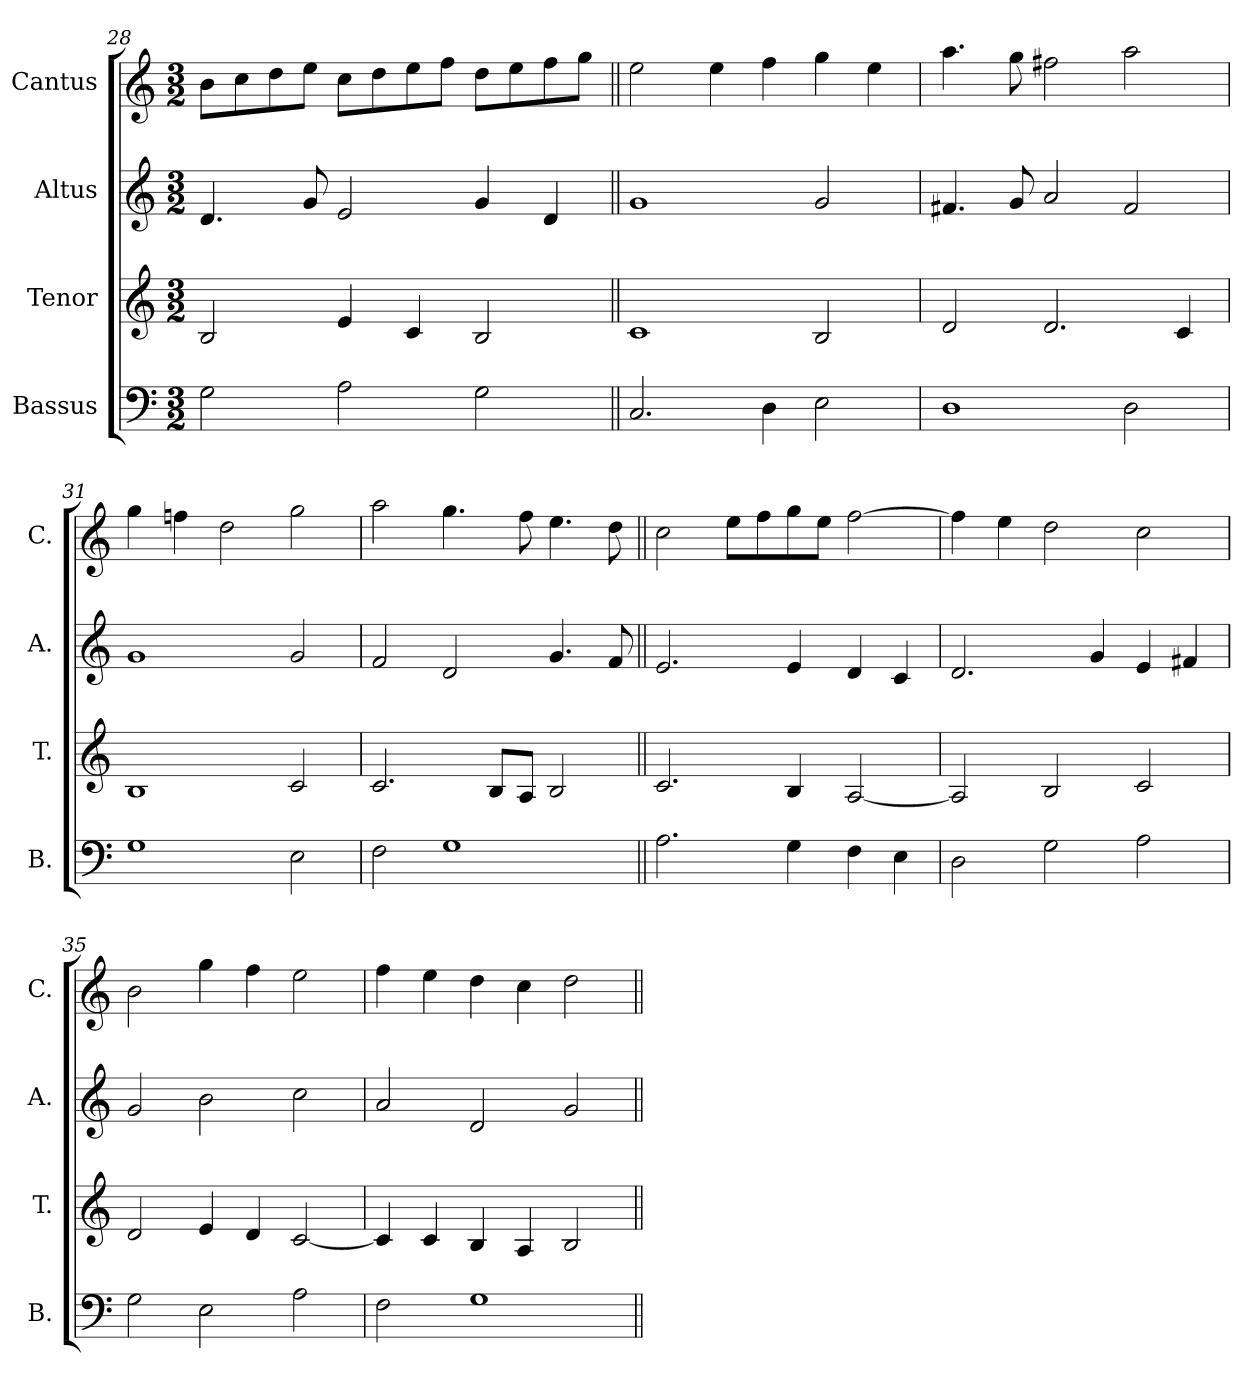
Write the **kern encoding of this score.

**kern	**kern	**kern	**kern
*part4	*part3	*part2	*part1
*staff4	*staff3	*staff2	*staff1
*I"Bassus	*I"Tenor	*I"Altus	*I"Cantus
*I'B.	*I'T.	*I'A.	*I'C.
*clefF4	*clefG2	*clefG2	*clefG2
*k[]	*k[]	*k[]	*k[]
*C:	*C:	*C:	*C:
*M3/2	*M3/2	*M3/2	*M3/2
=28	=28	=28	=28
2G\	2B/	4.d/	8b\L
.	.	.	8cc\
.	.	.	8dd\
.	.	8g/	8ee\J
2A\	4e/	2e/	8cc\L
.	.	.	8dd\
.	4c/	.	8ee\
.	.	.	8ff\J
2G\	2B/	4g/	8dd\L
.	.	.	8ee\
.	.	4d/	8ff\
.	.	.	8gg\J
=29||	=29||	=29||	=29||
2.C/	1c/	1g/	2ee\
.	.	.	4ee\
4D\	.	.	4ff\
2E\	2B/	2g/	4gg\
.	.	.	4ee\
=30	=30	=30	=30
1D\	2d/	4.f#X/	4.aa\
.	.	8g/	8gg\
.	2.d/	2a/	2ff#X\
2D\	.	2f#/	2aa\
.	4c/	.	.
=31	=31	=31	=31
1G\	1B/	1g/	4gg\
.	.	.	4ffn\
.	.	.	2dd\
2E\	2c/	2g/	2gg\
=32	=32	=32	=32
2F\	2.c/	2f/	2aa\
1G\	.	2d/	4.gg\
.	8B/L	.	.
.	8A/J	.	8ff\
.	2B/	4.g/	4.ee\
.	.	8f/	8dd\
=33||	=33||	=33||	=33||
2.A\	2.c/	2.e/	2cc\
.	.	.	8ee\L
.	.	.	8ff\
4G\	4B/	4e/	8gg\
.	.	.	8ee\J
4F\	[2A/	4d/	[2ff\
4E\	.	4c/	.
!!LO:PB:g=z
=34	=34	=34	=34
2D\	2A/]	2.d/	4ff\]
.	.	.	4ee\
2G\	2B/	.	2dd\
.	.	4g/	.
2A\	2c/	4e/	2cc\
.	.	4f#X/	.
=35	=35	=35	=35
2G\	2d/	2g/	2b\
2E\	4e/	2b\	4gg\
.	4d/	.	4ff\
2A\	[2c/	2cc\	2ee\
=36	=36	=36	=36
2F\	4c/]	2a/	4ff\
.	4c/	.	4ee\
1G\	4B/	2d/	4dd\
.	4A/	.	4cc\
.	2B/	2g/	2dd\
=||	=||	=||	=||
*-	*-	*-	*-
